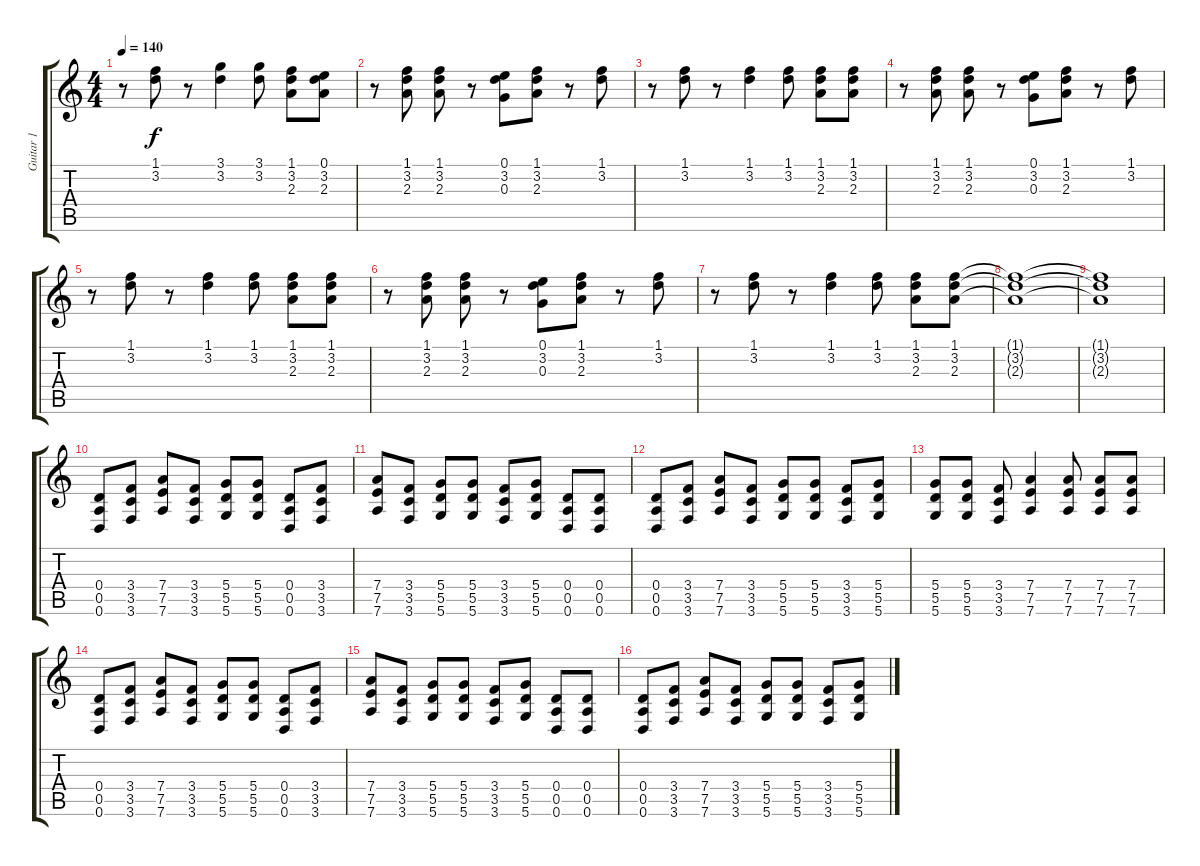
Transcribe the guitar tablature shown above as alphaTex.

\track ("Guitar 1" "Guitar 1") {instrument electricguitarclean}
\staff {score tabs}
\tuning (E4 B3 G3 D3 A2 D2) {hide}
\ts (4 4)
\tempo 140
\clef g2
\ks c
r.8{dy f} (1.1 3.2).8 r.8 (3.1 3.2).4 (3.1 3.2).8 (1.1 3.2 2.3).8 (0.1 3.2 2.3).8 |
r.8 (1.1 3.2 2.3).8 (1.1 3.2 2.3).8 r.8 (0.1 3.2 0.3).8 (1.1 3.2 2.3).8 r.8 (1.1 3.2).8 |
r.8 (1.1 3.2).8 r.8 (1.1 3.2).4 (1.1 3.2).8 (1.1 3.2 2.3).8 (1.1 3.2 2.3).8 |
r.8 (1.1 3.2 2.3).8 (1.1 3.2 2.3).8 r.8 (0.1 3.2 0.3).8 (1.1 3.2 2.3).8 r.8 (1.1 3.2).8 |
r.8 (1.1 3.2).8 r.8 (1.1 3.2).4 (1.1 3.2).8 (1.1 3.2 2.3).8 (1.1 3.2 2.3).8 |
r.8 (1.1 3.2 2.3).8 (1.1 3.2 2.3).8 r.8 (0.1 3.2 0.3).8 (1.1 3.2 2.3).8 r.8 (1.1 3.2).8 |
r.8 (1.1 3.2).8 r.8 (1.1 3.2).4 (1.1 3.2).8 (1.1 3.2 2.3).8 (1.1 3.2 2.3).8 |
(1.1{t} 3.2{t} 2.3{t}).1 |
(1.1{t} 3.2{t} 2.3{t}).1 |
(0.4 0.5 0.6).8 (3.4 3.5 3.6).8 (7.4 7.5 7.6).8 (3.4 3.5 3.6).8 (5.4 5.5 5.6).8 (5.4 5.5 5.6).8 (0.4 0.5 0.6).8 (3.4 3.5 3.6).8 |
(7.4 7.5 7.6).8 (3.4 3.5 3.6).8 (5.4 5.5 5.6).8 (5.4 5.5 5.6).8 (3.4 3.5 3.6).8 (5.4 5.5 5.6).8 (0.4 0.5 0.6).8 (0.4 0.5 0.6).8 |
(0.4 0.5 0.6).8 (3.4 3.5 3.6).8 (7.4 7.5 7.6).8 (3.4 3.5 3.6).8 (5.4 5.5 5.6).8 (5.4 5.5 5.6).8 (3.4 3.5 3.6).8 (5.4 5.5 5.6).8 |
(5.4 5.5 5.6).8 (5.4 5.5 5.6).8 (3.4 3.5 3.6).8 (7.4 7.5 7.6).4 (7.4 7.5 7.6).8 (7.4 7.5 7.6).8 (7.4 7.5 7.6).8 |
(0.4 0.5 0.6).8 (3.4 3.5 3.6).8 (7.4 7.5 7.6).8 (3.4 3.5 3.6).8 (5.4 5.5 5.6).8 (5.4 5.5 5.6).8 (0.4 0.5 0.6).8 (3.4 3.5 3.6).8 |
(7.4 7.5 7.6).8 (3.4 3.5 3.6).8 (5.4 5.5 5.6).8 (5.4 5.5 5.6).8 (3.4 3.5 3.6).8 (5.4 5.5 5.6).8 (0.4 0.5 0.6).8 (0.4 0.5 0.6).8 |
(0.4 0.5 0.6).8 (3.4 3.5 3.6).8 (7.4 7.5 7.6).8 (3.4 3.5 3.6).8 (5.4 5.5 5.6).8 (5.4 5.5 5.6).8 (3.4 3.5 3.6).8 (5.4 5.5 5.6).8
